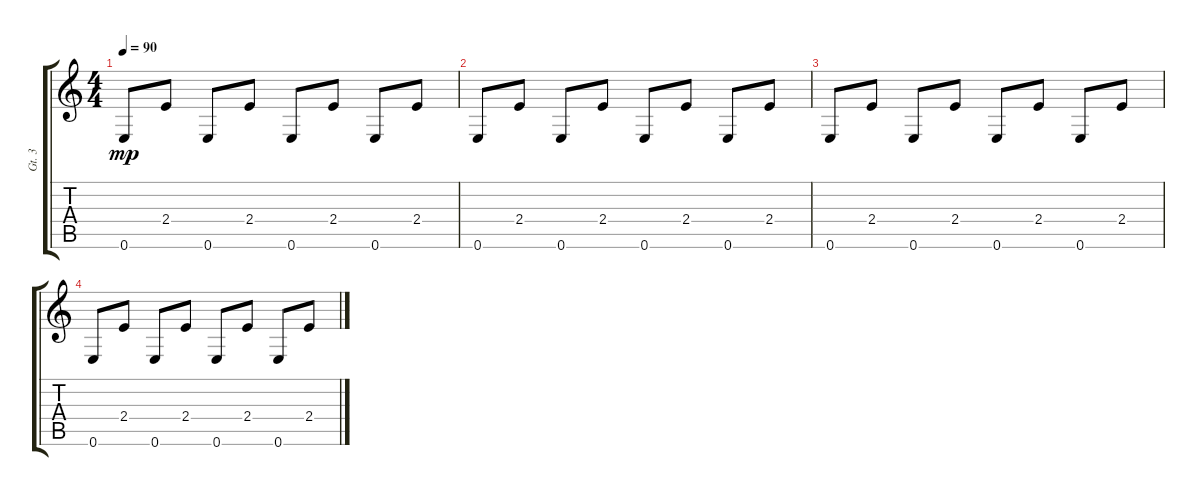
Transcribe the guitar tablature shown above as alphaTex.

\track ("Gt. 3" "Gt. 3") {instrument distortionguitar}
\staff {score tabs}
\tuning (E4 B3 G3 D3 A2 E2) {hide}
\ts (4 4)
\tempo 90
\clef g2
\ks c
0.6.8{dy mp} 2.4.8 0.6.8 2.4.8 0.6.8 2.4.8 0.6.8 2.4.8 |
0.6.8 2.4.8 0.6.8 2.4.8 0.6.8 2.4.8 0.6.8 2.4.8 |
0.6.8 2.4.8 0.6.8 2.4.8 0.6.8 2.4.8 0.6.8 2.4.8 |
0.6.8 2.4.8 0.6.8 2.4.8 0.6.8 2.4.8 0.6.8 2.4.8
